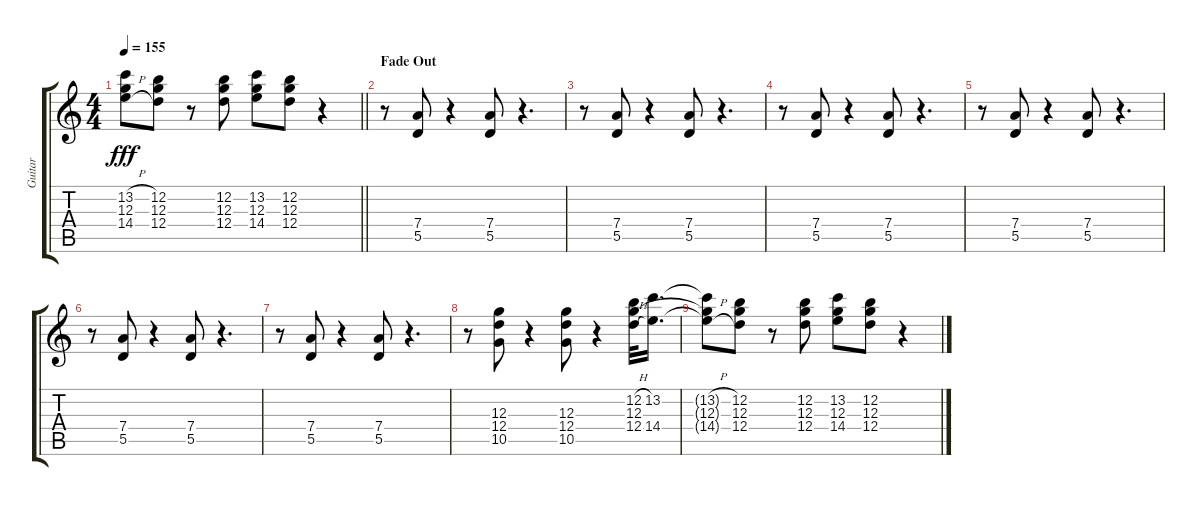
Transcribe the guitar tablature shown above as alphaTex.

\track ("Guitar" "Guitar") {instrument electricguitarmuted}
\staff {score tabs}
\tuning (E4 B3 G3 D3 A2 E2) {hide}
\ts (4 4)
\tempo 155
\clef g2
\barLineRight lightlight
\ks c
(13.2{h t} 12.3{t} 14.4{h t}).8{dy fff} (12.2 12.3 12.4).8 r.8 (12.2 12.3 12.4).8 (13.2 12.3 14.4).8 (12.2 12.3 12.4).8 r.4 |
\section ("" "Fade Out")
r.8 (7.4 5.5).8 r.4 (7.4 5.5).8 r.4{d} |
r.8 (7.4 5.5).8 r.4 (7.4 5.5).8 r.4{d} |
r.8 (7.4 5.5).8 r.4 (7.4 5.5).8 r.4{d} |
r.8 (7.4 5.5).8 r.4 (7.4 5.5).8 r.4{d} |
r.8 (7.4 5.5).8 r.4 (7.4 5.5).8 r.4{d} |
r.8 (7.4 5.5).8 r.4 (7.4 5.5).8 r.4{d} |
r.8 (12.3 12.4 10.5).8 r.4 (12.3 12.4 10.5).8 r.4 (12.2{h} 12.3 12.4{h}).32 (13.2 14.4).16{d} |
(13.2{h t} 12.3{t} 14.4{h t}).8 (12.2 12.3 12.4).8 r.8 (12.2 12.3 12.4).8 (13.2 12.3 14.4).8 (12.2 12.3 12.4).8 r.4
